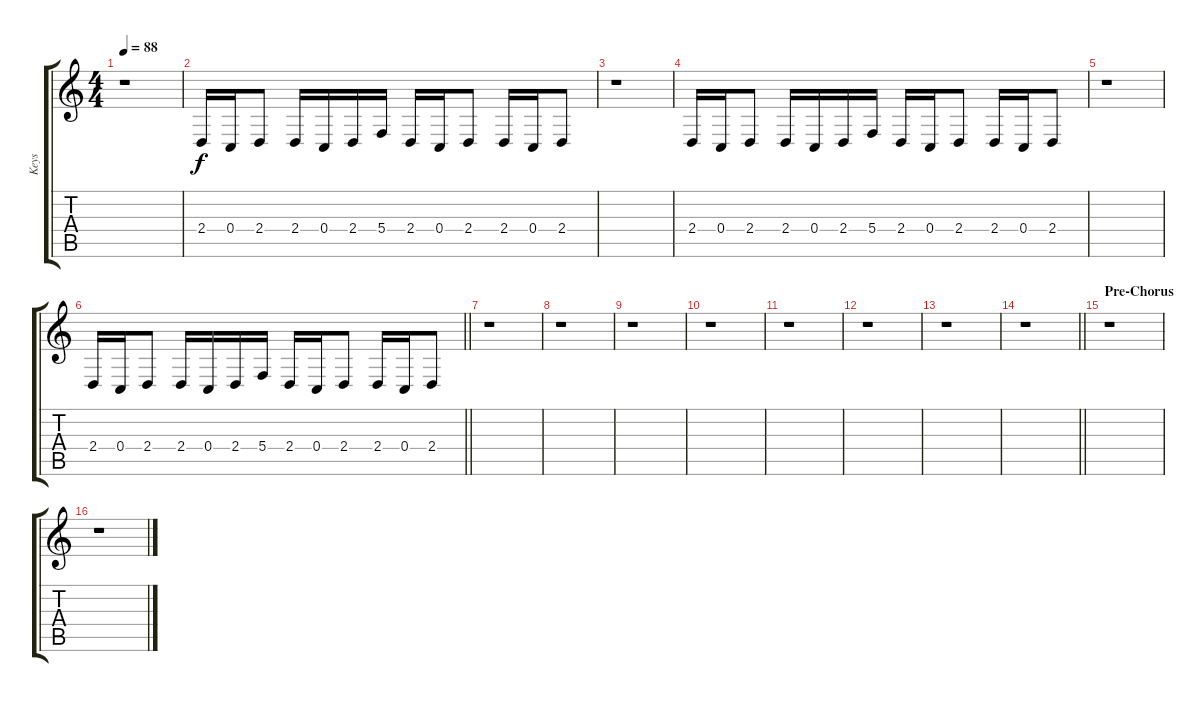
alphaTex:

\track ("Keys" "Keys") {instrument choiraahs}
\staff {score tabs}
\tuning (D4 A3 F3 C3 G2 C2) {hide}
\ts (4 4)
\tempo 88
\clef g2
\ks c
r.1{dy f} |
2.4.16 0.4.16 2.4.8 2.4.16 0.4.16 2.4.16 5.4.16 2.4.16 0.4.16 2.4.8 2.4.16 0.4.16 2.4.8 |
r.1 |
2.4.16 0.4.16 2.4.8 2.4.16 0.4.16 2.4.16 5.4.16 2.4.16 0.4.16 2.4.8 2.4.16 0.4.16 2.4.8 |
r.1 |
\barLineRight lightlight
2.4.16 0.4.16 2.4.8 2.4.16 0.4.16 2.4.16 5.4.16 2.4.16 0.4.16 2.4.8 2.4.16 0.4.16 2.4.8 |
r.1 |
r.1 |
r.1 |
r.1 |
r.1 |
r.1 |
r.1 |
\barLineRight lightlight
r.1 |
\section ("" "Pre-Chorus")
r.1 |
r.1
